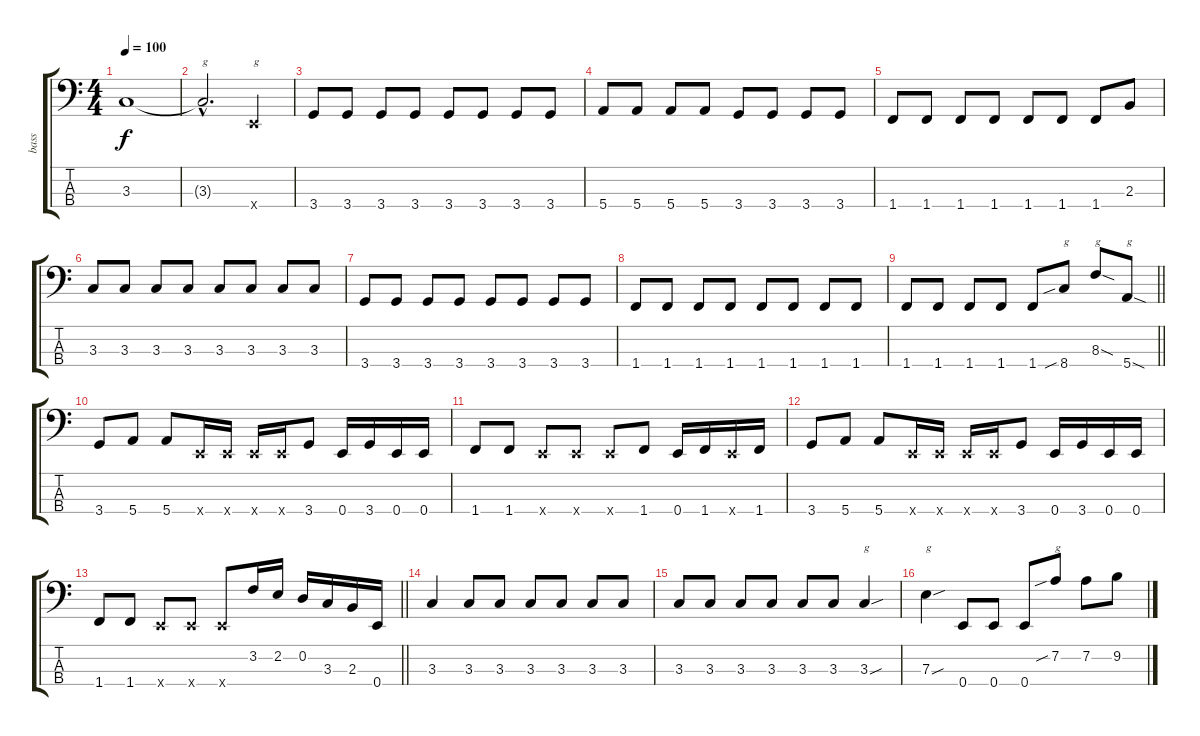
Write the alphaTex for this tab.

\track ("bass" "bass") {instrument electricbasspick}
\staff {score tabs}
\tuning (G2 D2 A1 E1) {hide}
\ts (4 4)
\tempo 100
\clef f4
\ks c
3.3.1{dy f instrument electricbasspick} |
3.3{hac t}.2{d txt "g"} 0.4{x}.4{txt "g"} |
3.4.8 3.4.8 3.4.8 3.4.8 3.4.8 3.4.8 3.4.8 3.4.8 |
5.4.8 5.4.8 5.4.8 5.4.8 3.4.8 3.4.8 3.4.8 3.4.8 |
1.4.8 1.4.8 1.4.8 1.4.8 1.4.8 1.4.8 1.4.8 2.3.8 |
3.3.8 3.3.8 3.3.8 3.3.8 3.3.8 3.3.8 3.3.8 3.3.8 |
3.4.8 3.4.8 3.4.8 3.4.8 3.4.8 3.4.8 3.4.8 3.4.8 |
1.4.8 1.4.8 1.4.8 1.4.8 1.4.8 1.4.8 1.4.8 1.4.8 |
\barLineRight lightlight
1.4.8 1.4.8 1.4.8 1.4.8 1.4.8 8.4{sib}.8{txt "g"} 8.3{sod}.8{txt "g"} 5.4{sod}.8{txt "g"} |
3.4.8 5.4.8 5.4.8 0.4{x}.16 0.4{x}.16 0.4{x}.16 0.4{x}.16 3.4.8 0.4.16 3.4.16 0.4.16 0.4.16 |
1.4.8 1.4.8 0.4{x}.8 0.4{x}.8 0.4{x}.8 1.4.8 0.4.16 1.4.16 0.4{x}.16 1.4.16 |
3.4.8 5.4.8 5.4.8 0.4{x}.16 0.4{x}.16 0.4{x}.16 0.4{x}.16 3.4.8 0.4.16 3.4.16 0.4.16 0.4.16 |
\barLineRight lightlight
1.4.8 1.4.8 0.4{x}.8 0.4{x}.8 0.4{x}.8 3.2.16 2.2.16 0.2.16 3.3.16 2.3.16 0.4.16 |
3.3.4 3.3.8 3.3.8 3.3.8 3.3.8 3.3.8 3.3.8 |
3.3.8 3.3.8 3.3.8 3.3.8 3.3.8 3.3.8 3.3{sou}.4{txt "g"} |
7.3{sou}.4{txt "g"} 0.4.8 0.4.8 0.4.8 7.2{sib}.8{txt "g"} 7.2.8 9.2.8
